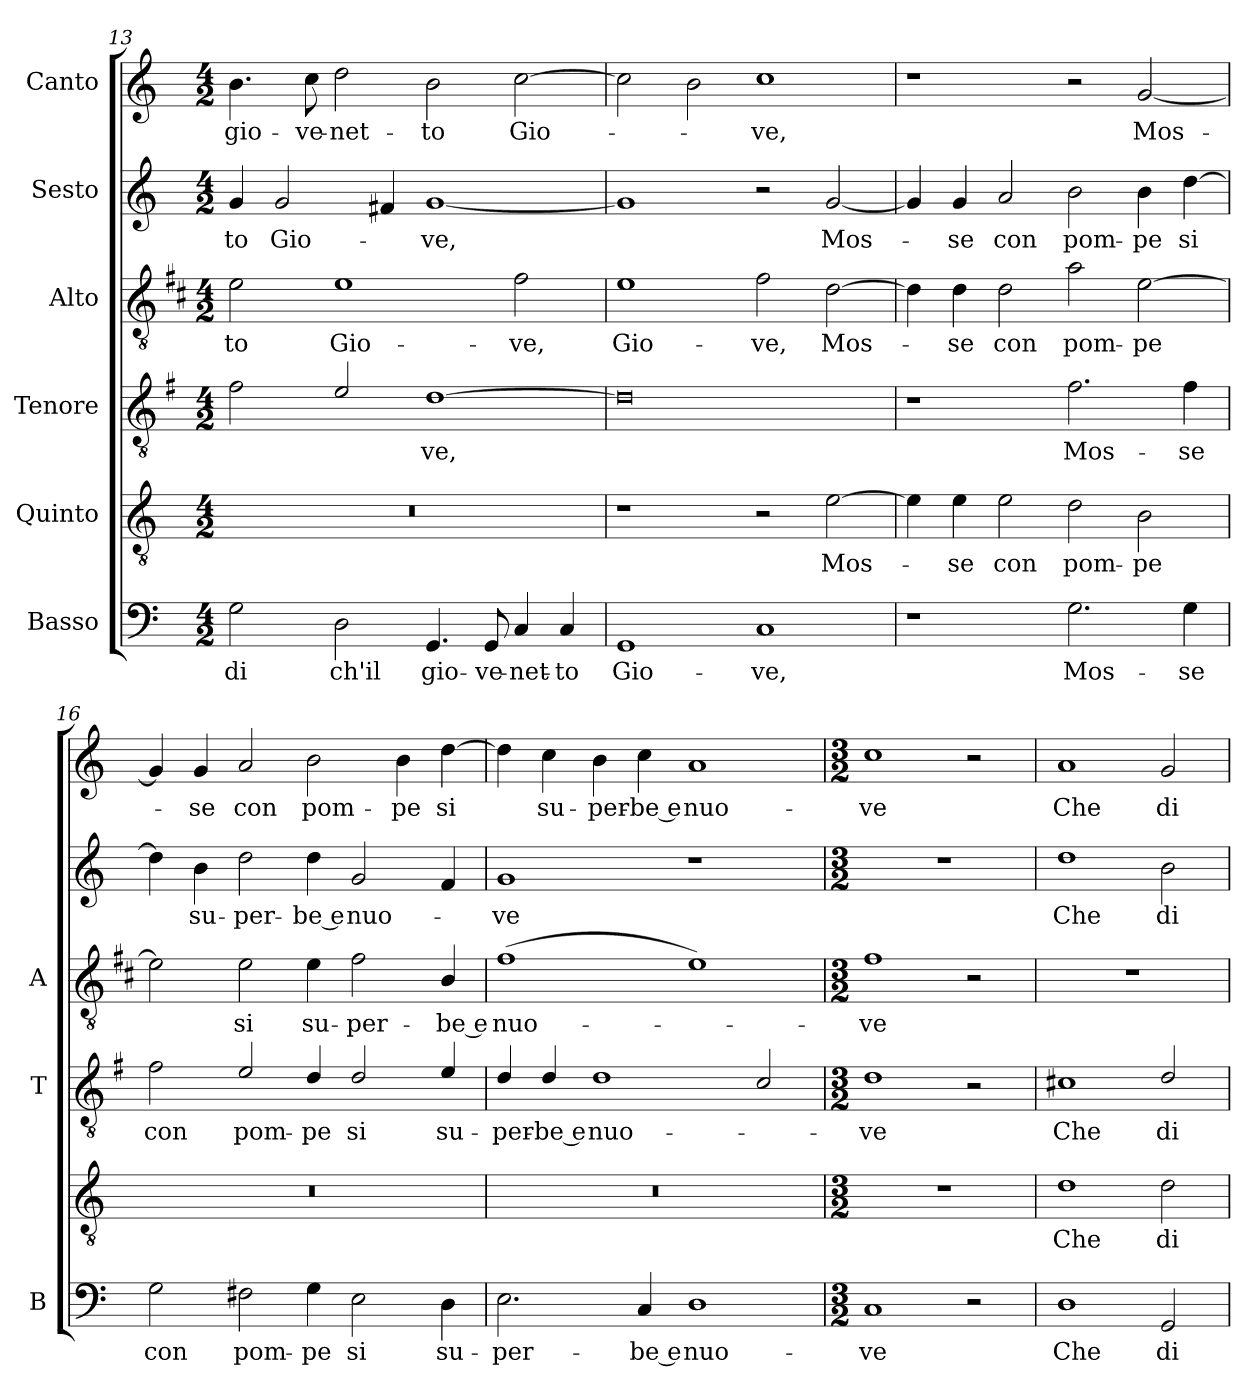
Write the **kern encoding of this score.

**kern	**text	**kern	**text	**kern	**text	**kern	**text	**kern	**text	**kern	**text
*part6	*part6	*part5	*part5	*part4	*part4	*part3	*part3	*part2	*part2	*part1	*part1
*staff6	*staff6	*staff5	*staff5	*staff4	*staff4	*staff3	*staff3	*staff2	*staff2	*staff1	*staff1
*I"Basso	*	*I"Quinto	*	*I"Tenore	*	*I"Alto	*	*I"Sesto	*	*I"Canto	*
*I'B	*	*	*	*I'T	*	*I'A	*	*	*	*	*
*clefF4	*	*clefGv2	*	*clefGv2	*	*clefGv2	*	*clefG2	*	*clefG2	*
*	*	*	*	*ITrd4c7	*	*ITrd1c2	*	*	*	*	*
*k[]	*	*k[]	*	*k[]	*	*k[]	*	*k[]	*	*k[]	*
*C:	*	*C:	*	*C:	*	*C:	*	*C:	*	*C:	*
*M4/2	*	*M4/2	*	*M4/2	*	*M4/2	*	*M4/2	*	*M4/2	*
=13	=13	=13	=13	=13	=13	=13	=13	=13	=13	=13	=13
!	!LO:LY:b	!	!	!	!	!	!LO:LY:b	!	!LO:LY:b	!	!LO:LY:b
2G\	di	0r	.	2B\	.	2d\	-to	4g/	-to	4.b\	gio-
!	!	!	!	!	!	!	!	!	!LO:LY:b	!	!
.	.	.	.	.	.	.	.	2g/	Gio-	.	.
!	!	!	!	!	!	!	!	!	!	!	!LO:LY:b
.	.	.	.	.	.	.	.	.	.	8cc\	-ve-
!	!LO:LY:b	!	!	!	!	!	!LO:LY:b	!	!	!	!LO:LY:b
2D\	ch'il	.	.	2A/	.	1d	Gio-	.	.	2dd\	-net-
.	.	.	.	.	.	.	.	4f#X/	.	.	.
!	!LO:LY:b	!	!	!	!LO:LY:b	!	!	!	!LO:LY:b	!	!LO:LY:b
4.GG/	gio-	.	.	[1G	-ve,	.	.	[1g	-ve,	2b\	-to
!	!LO:LY:b	!	!	!	!	!	!	!	!	!	!
8GG/	-ve-	.	.	.	.	.	.	.	.	.	.
!	!LO:LY:b	!	!	!	!	!	!LO:LY:b	!	!	!	!LO:LY:b
4C/	-net-	.	.	.	.	2e\	-ve,	.	.	[2cc\	Gio-
!	!LO:LY:b	!	!	!	!	!	!	!	!	!	!
4C/	-to	.	.	.	.	.	.	.	.	.	.
=14	=14	=14	=14	=14	=14	=14	=14	=14	=14	=14	=14
!	!LO:LY:b	!	!	!	!	!	!LO:LY:b	!	!	!	!
1GG	Gio-	1r	.	0G]	.	1d	Gio-	1g]	.	2cc\]	.
.	.	.	.	.	.	.	.	.	.	2b\	.
!	!LO:LY:b	!	!	!	!	!	!LO:LY:b	!	!	!	!LO:LY:b
1C	-ve,	2r	.	.	.	2e\	-ve,	2r	.	1cc	-ve,
!	!	!	!LO:LY:b	!	!	!	!LO:LY:b	!	!LO:LY:b	!	!
.	.	[2e\	Mos-	.	.	[2c\	Mos-	[2g/	Mos-	.	.
=15	=15	=15	=15	=15	=15	=15	=15	=15	=15	=15	=15
1r	.	4e\]	.	1r	.	4c\]	.	4g/]	.	1r	.
!	!	!	!LO:LY:b	!	!	!	!LO:LY:b	!	!LO:LY:b	!	!
.	.	4e\	-se	.	.	4c\	-se	4g/	-se	.	.
!	!	!	!LO:LY:b	!	!	!	!LO:LY:b	!	!LO:LY:b	!	!
.	.	2e\	con	.	.	2c\	con	2a/	con	.	.
!	!LO:LY:b	!	!LO:LY:b	!	!LO:LY:b	!	!LO:LY:b	!	!LO:LY:b	!	!
2.G\	Mos-	2d\	pom-	2.B\	Mos-	2g\	pom-	2b\	pom-	2r	.
!	!	!	!LO:LY:b	!	!	!	!LO:LY:b	!	!LO:LY:b	!	!LO:LY:b
.	.	2B\	-pe	.	.	[2d\	-pe	4b\	-pe	[2g/	Mos-
!	!LO:LY:b	!	!	!	!LO:LY:b	!	!	!	!LO:LY:b	!	!
4G\	-se	.	.	4B\	-se	.	.	[4dd\	si	.	.
!!LO:LB:g=z
=16	=16	=16	=16	=16	=16	=16	=16	=16	=16	=16	=16
!	!LO:LY:b	!	!	!	!LO:LY:b	!	!	!	!	!	!
2G\	con	0r	.	2B\	con	2d\]	.	4dd\]	.	4g/]	.
!	!	!	!	!	!	!	!	!	!LO:LY:b	!	!LO:LY:b
.	.	.	.	.	.	.	.	4b\	su-	4g/	-se
!	!LO:LY:b	!	!	!	!LO:LY:b	!	!LO:LY:b	!	!LO:LY:b	!	!LO:LY:b
2F#X\	pom-	.	.	2A/	pom-	2d\	si	2dd\	-per-	2a/	con
!	!LO:LY:b	!	!	!	!LO:LY:b	!	!LO:LY:b	!	!LO:LY:b	!	!LO:LY:b
4G\	-pe	.	.	4G/	-pe	4d\	su-	4dd\	-be e	2b\	pom-
!	!LO:LY:b	!	!	!	!LO:LY:b	!	!LO:LY:b	!	!LO:LY:b	!	!
2E\	si	.	.	2G/	si	2e\	-per-	2g/	nuo-	.	.
!	!	!	!	!	!	!	!	!	!	!	!LO:LY:b
.	.	.	.	.	.	.	.	.	.	4b\	-pe
!	!LO:LY:b	!	!	!	!LO:LY:b	!	!LO:LY:b	!	!	!	!LO:LY:b
4D\	su-	.	.	4A/	su-	4A/	-be e	4f/	.	[4dd\	si
=17	=17	=17	=17	=17	=17	=17	=17	=17	=17	=17	=17
!	!LO:LY:b	!	!	!	!LO:LY:b	!	!LO:LY:b	!	!LO:LY:b	!	!
2.E\	-per-	0r	.	4G/	-per-	(>1e	nuo-	1g	-ve	4dd\]	.
!	!	!	!	!	!LO:LY:b	!	!	!	!	!	!LO:LY:b
.	.	.	.	4G/	-be e	.	.	.	.	4cc\	su-
!	!	!	!	!	!LO:LY:b	!	!	!	!	!	!LO:LY:b
.	.	.	.	1G	nuo-	.	.	.	.	4b\	-per-
!	!LO:LY:b	!	!	!	!	!	!	!	!	!	!LO:LY:b
4C/	-be e	.	.	.	.	.	.	.	.	4cc\	-be e
!	!LO:LY:b	!	!	!	!	!	!	!	!	!	!LO:LY:b
1D	nuo-	.	.	.	.	1d)	.	1r	.	1a	nuo-
.	.	.	.	2F/	.	.	.	.	.	.	.
=18	=18	=18	=18	=18	=18	=18	=18	=18	=18	=18	=18
*M3/2	*	*M3/2	*	*M3/2	*	*M3/2	*	*M3/2	*	*M3/2	*
!	!LO:LY:b	!	!	!	!LO:LY:b	!	!LO:LY:b	!	!	!	!LO:LY:b
1C	-ve	1.r	.	1G	-ve	1e	-ve	1.r	.	1cc	-ve
2r	.	.	.	2r	.	2r	.	.	.	2r	.
=19	=19	=19	=19	=19	=19	=19	=19	=19	=19	=19	=19
!	!LO:LY:b	!	!LO:LY:b	!	!LO:LY:b	!	!	!	!LO:LY:b	!	!LO:LY:b
1D	Che	1d	Che	1F#X	Che	1.r	.	1dd	Che	1a	Che
!	!LO:LY:b	!	!LO:LY:b	!	!LO:LY:b	!	!	!	!LO:LY:b	!	!LO:LY:b
2GG/	di	2d\	di	2G/	di	.	.	2b\	di	2g/	di
=	=	=	=	=	=	=	=	=	=	=	=
*-	*-	*-	*-	*-	*-	*-	*-	*-	*-	*-	*-
